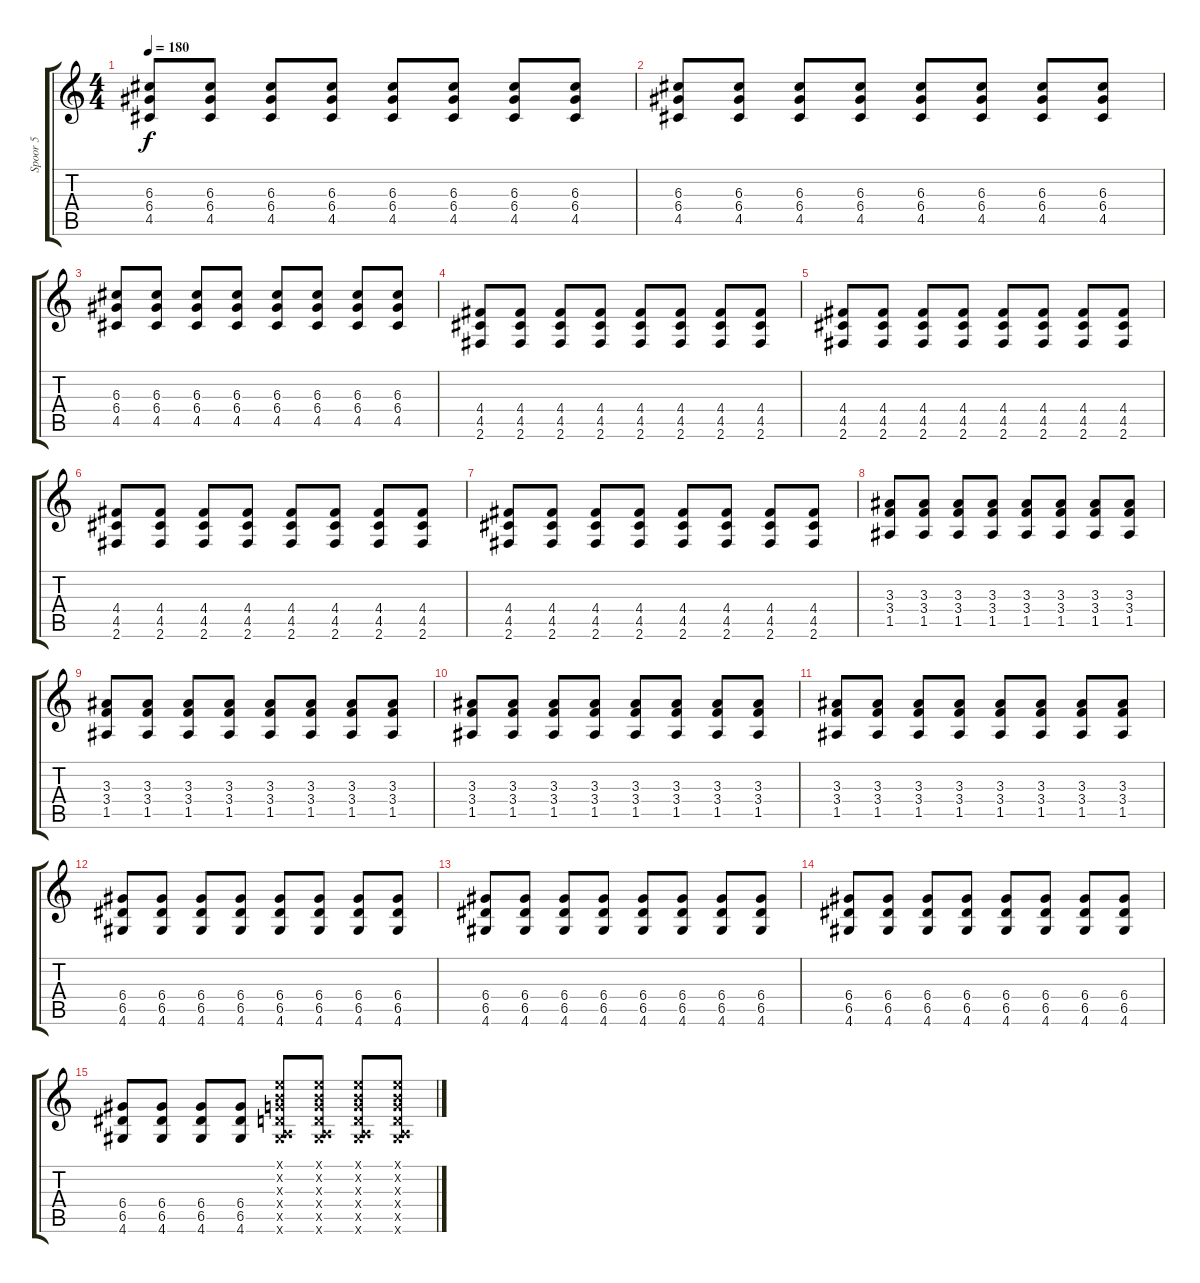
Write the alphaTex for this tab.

\track ("Spoor 5" "Spoor 5") {instrument distortionguitar}
\staff {score tabs}
\tuning (E4 B3 G3 D3 A2 E2) {hide}
\ts (4 4)
\tempo 180
\clef g2
\ks c
(6.3 6.4 4.5).8{dy f} (6.3 6.4 4.5).8 (6.3 6.4 4.5).8 (6.3 6.4 4.5).8 (6.3 6.4 4.5).8 (6.3 6.4 4.5).8 (6.3 6.4 4.5).8 (6.3 6.4 4.5).8 |
(6.3 6.4 4.5).8 (6.3 6.4 4.5).8 (6.3 6.4 4.5).8 (6.3 6.4 4.5).8 (6.3 6.4 4.5).8 (6.3 6.4 4.5).8 (6.3 6.4 4.5).8 (6.3 6.4 4.5).8 |
(6.3 6.4 4.5).8 (6.3 6.4 4.5).8 (6.3 6.4 4.5).8 (6.3 6.4 4.5).8 (6.3 6.4 4.5).8 (6.3 6.4 4.5).8 (6.3 6.4 4.5).8 (6.3 6.4 4.5).8 |
(4.4 4.5 2.6).8 (4.4 4.5 2.6).8 (4.4 4.5 2.6).8 (4.4 4.5 2.6).8 (4.4 4.5 2.6).8 (4.4 4.5 2.6).8 (4.4 4.5 2.6).8 (4.4 4.5 2.6).8 |
(4.4 4.5 2.6).8 (4.4 4.5 2.6).8 (4.4 4.5 2.6).8 (4.4 4.5 2.6).8 (4.4 4.5 2.6).8 (4.4 4.5 2.6).8 (4.4 4.5 2.6).8 (4.4 4.5 2.6).8 |
(4.4 4.5 2.6).8 (4.4 4.5 2.6).8 (4.4 4.5 2.6).8 (4.4 4.5 2.6).8 (4.4 4.5 2.6).8 (4.4 4.5 2.6).8 (4.4 4.5 2.6).8 (4.4 4.5 2.6).8 |
(4.4 4.5 2.6).8 (4.4 4.5 2.6).8 (4.4 4.5 2.6).8 (4.4 4.5 2.6).8 (4.4 4.5 2.6).8 (4.4 4.5 2.6).8 (4.4 4.5 2.6).8 (4.4 4.5 2.6).8 |
(3.3 3.4 1.5).8 (3.3 3.4 1.5).8 (3.3 3.4 1.5).8 (3.3 3.4 1.5).8 (3.3 3.4 1.5).8 (3.3 3.4 1.5).8 (3.3 3.4 1.5).8 (3.3 3.4 1.5).8 |
(3.3 3.4 1.5).8 (3.3 3.4 1.5).8 (3.3 3.4 1.5).8 (3.3 3.4 1.5).8 (3.3 3.4 1.5).8 (3.3 3.4 1.5).8 (3.3 3.4 1.5).8 (3.3 3.4 1.5).8 |
(3.3 3.4 1.5).8 (3.3 3.4 1.5).8 (3.3 3.4 1.5).8 (3.3 3.4 1.5).8 (3.3 3.4 1.5).8 (3.3 3.4 1.5).8 (3.3 3.4 1.5).8 (3.3 3.4 1.5).8 |
(3.3 3.4 1.5).8 (3.3 3.4 1.5).8 (3.3 3.4 1.5).8 (3.3 3.4 1.5).8 (3.3 3.4 1.5).8 (3.3 3.4 1.5).8 (3.3 3.4 1.5).8 (3.3 3.4 1.5).8 |
(6.4 6.5 4.6).8 (6.4 6.5 4.6).8 (6.4 6.5 4.6).8 (6.4 6.5 4.6).8 (6.4 6.5 4.6).8 (6.4 6.5 4.6).8 (6.4 6.5 4.6).8 (6.4 6.5 4.6).8 |
(6.4 6.5 4.6).8 (6.4 6.5 4.6).8 (6.4 6.5 4.6).8 (6.4 6.5 4.6).8 (6.4 6.5 4.6).8 (6.4 6.5 4.6).8 (6.4 6.5 4.6).8 (6.4 6.5 4.6).8 |
(6.4 6.5 4.6).8 (6.4 6.5 4.6).8 (6.4 6.5 4.6).8 (6.4 6.5 4.6).8 (6.4 6.5 4.6).8 (6.4 6.5 4.6).8 (6.4 6.5 4.6).8 (6.4 6.5 4.6).8 |
(6.4 6.5 4.6).8 (6.4 6.5 4.6).8 (6.4 6.5 4.6).8 (6.4 6.5 4.6).8 (0.1{x} 0.2{x} 0.3{x} 0.4{x} 0.5{x} 4.6{x}).8 (0.1{x} 0.2{x} 0.3{x} 0.4{x} 0.5{x} 4.6{x}).8 (0.1{x} 0.2{x} 0.3{x} 0.4{x} 0.5{x} 4.6{x}).8 (0.1{x} 0.2{x} 0.3{x} 0.4{x} 0.5{x} 4.6{x}).8
